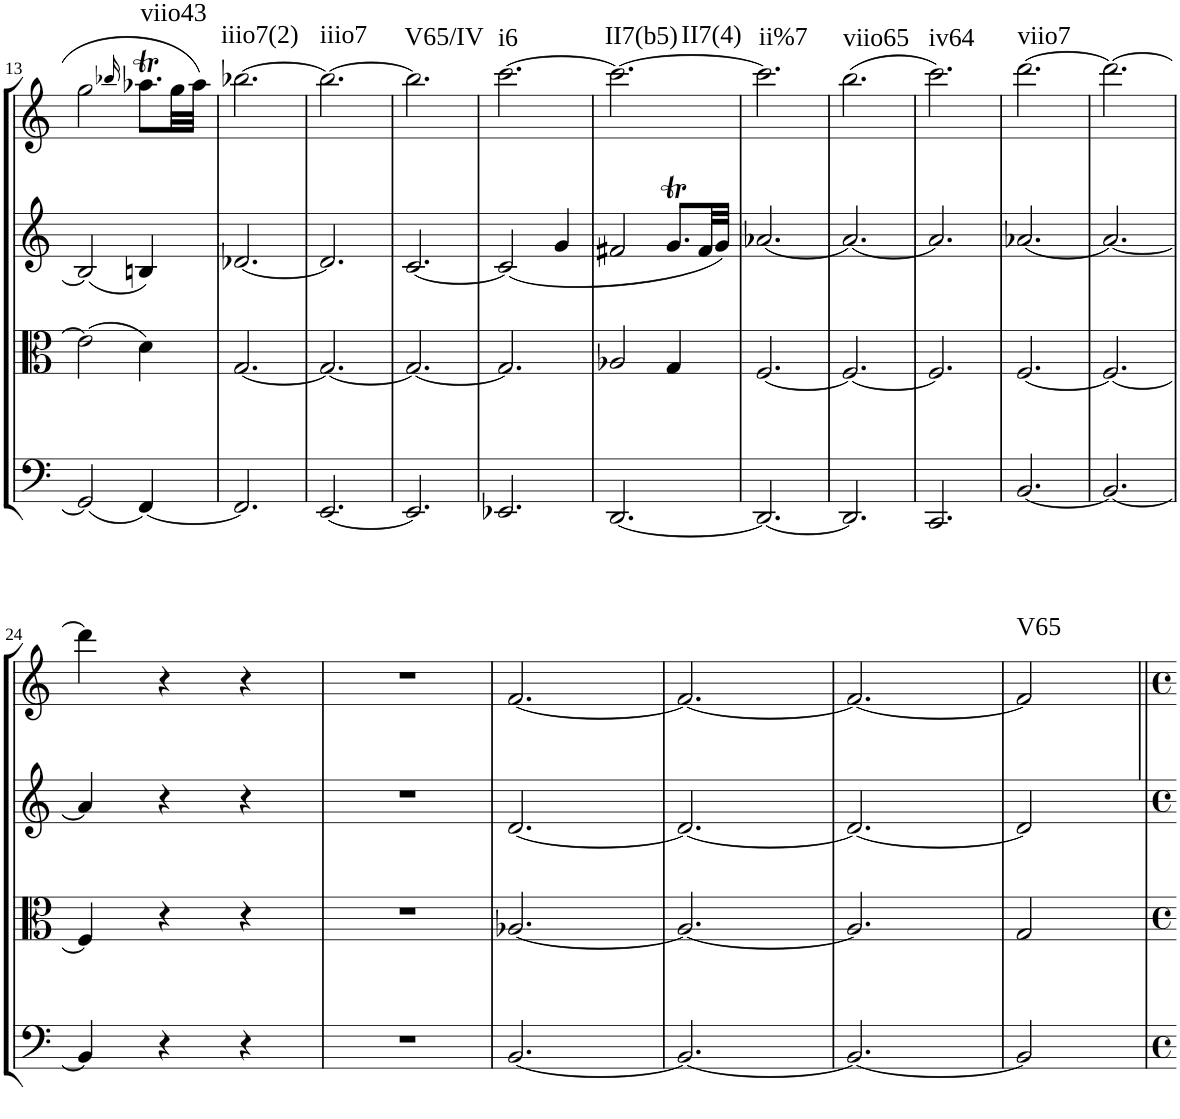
**kern	**kern	**kern	**kern	**harte
*part4	*part3	*part2	*part1	*part1
*staff4	*staff3	*staff2	*staff1	*
*I"Cello	*I"Viola	*I"2nd Violin	*I"1st Violin	*
*	*I'Vla	*I'Vln	*I'Vln	*
!!LO:PB:g=z
*clefF4	*clefC3	*clefG2	*clefG2	*
*k[]	*k[]	*k[]	*k[]	*
*M3/4	*M3/4	*M3/4	*M3/4	*
=13	=13	=13	=13	=13
(2GG/]	(2e-\]	(2B-/]	2gg\	.
.	.	.	16qbb-X/	.
!	!	!	!	!LO:H:kt=viio43
[4FF/)	4d\)	4Bn/)	8.aa-XT\L	N
.	.	.	32gg\LL	.
.	.	.	32aa-\JJJ	.
=14	=14	=14	=14	=14
!	!	!	!	!LO:H:kt=iiio7(2)
2.FF/]	[2.G/	[2.d-X/	[2.bb-X\	N
=15	=15	=15	=15	=15
!	!	!	!	!LO:H:kt=iiio7
[2.EE/	2.G/_	2.d-/]	2.bb-\_	N
=16	=16	=16	=16	=16
!	!	!	!	!LO:H:kt=V65/IV
2.EE/]	2.G/_	[2.c/	2.bb-\]	N
=17	=17	=17	=17	=17
!	!	!	!	!LO:H:kt=i6
2.EE-X/	2.G/]	(2c/]	[2.ccc\	N
.	.	4g/	.	.
=18	=18	=18	=18	=18
!	!	!	!	!LO:H:n=1:kt=II7(b5)
!	!	!	!	!LO:H:n=2:kt=II7(4)
[2.DD/	2A-X/	2f#X/	2.ccc\_	N N
.	4G/	8.gT/L	.	.
.	.	32f#/LL	.	.
.	.	32g/JJJ)	.	.
=19	=19	=19	=19	=19
!	!	!	!	!LO:H:kt=ii%7
2.DD/_	[2.F/	[2.a-X/	2.ccc\]	N
=20	=20	=20	=20	=20
!	!	!	!	!LO:H:kt=viio65
2.DD/]	2.F/_	2.a-/_	(2.bb\	N
=21	=21	=21	=21	=21
!	!	!	!	!LO:H:kt=iv64
2.CC/	2.F/]	2.a-/]	2.ccc\)	N
=22	=22	=22	=22	=22
!	!	!	!	!LO:H:kt=viio7
[2.BB/	[2.F/	[2.a-X/	[2.ddd\	N
=23	=23	=23	=23	=23
2.BB/_	2.F/_	2.a-/_	2.ddd\_	.
!!LO:LB:g=z
=24	=24	=24	=24	=24
4BB/]	4F/]	4a-/]	4ddd\]	.
4r	4r	4r	4r	.
4r	4r	4r	4r	.
=25	=25	=25	=25	=25
2.r	2.r	2.r	2.r	.
=26	=26	=26	=26	=26
[2.BB/	[2.A-X/	[2.d/	[2.f/	.
=27	=27	=27	=27	=27
2.BB/_	2.A-/_	2.d/_	2.f/_	.
=28	=28	=28	=28	=28
2.BB/_	2.A-/]	2.d/_	2.f/_	.
=29	=29	=29	=29	=29
!	!	!	!	!LO:H:kt=V65
2BB/]	2G/	2d/]	2f/]	N
=||	=||	=||	=||	=||
*-	*-	*-	*-	*-
